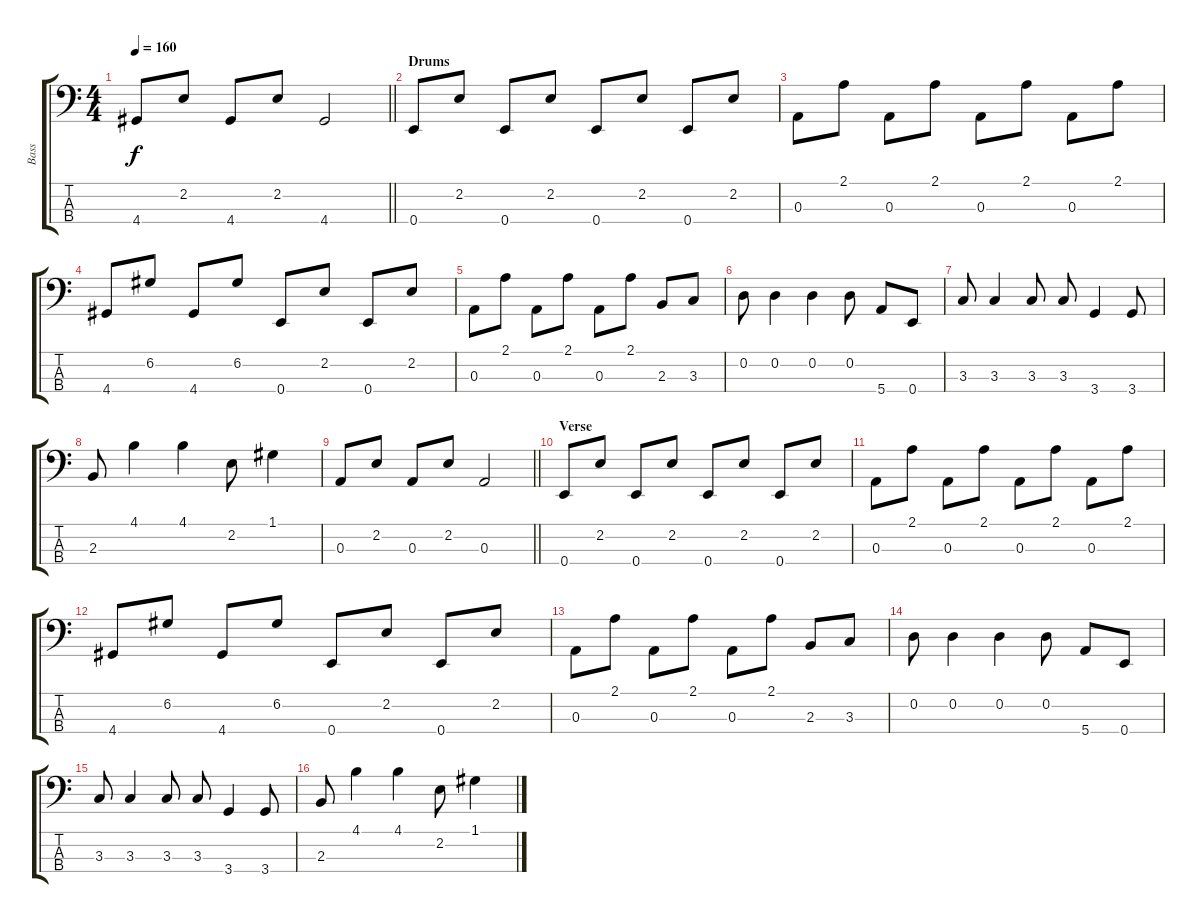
\track ("Bass" "Bass") {instrument electricbasspick}
\staff {score tabs}
\tuning (G2 D2 A1 E1) {hide}
\ts (4 4)
\tempo 160
\clef f4
\barLineRight lightlight
\ks c
4.4.8{dy f} 2.2.8 4.4.8 2.2.8 4.4.2 |
\section ("" "Drums")
0.4.8 2.2.8 0.4.8 2.2.8 0.4.8 2.2.8 0.4.8 2.2.8 |
0.3.8 2.1.8 0.3.8 2.1.8 0.3.8 2.1.8 0.3.8 2.1.8 |
4.4.8 6.2.8 4.4.8 6.2.8 0.4.8 2.2.8 0.4.8 2.2.8 |
0.3.8 2.1.8 0.3.8 2.1.8 0.3.8 2.1.8 2.3.8 3.3.8 |
0.2.8 0.2.4 0.2.4 0.2.8 5.4.8 0.4.8 |
3.3.8 3.3.4 3.3.8 3.3.8 3.4.4 3.4.8 |
2.3.8 4.1.4 4.1.4 2.2.8 1.1.4 |
\barLineRight lightlight
0.3.8 2.2.8 0.3.8 2.2.8 0.3.2 |
\section ("" "Verse")
0.4.8 2.2.8 0.4.8 2.2.8 0.4.8 2.2.8 0.4.8 2.2.8 |
0.3.8 2.1.8 0.3.8 2.1.8 0.3.8 2.1.8 0.3.8 2.1.8 |
4.4.8 6.2.8 4.4.8 6.2.8 0.4.8 2.2.8 0.4.8 2.2.8 |
0.3.8 2.1.8 0.3.8 2.1.8 0.3.8 2.1.8 2.3.8 3.3.8 |
0.2.8 0.2.4 0.2.4 0.2.8 5.4.8 0.4.8 |
3.3.8 3.3.4 3.3.8 3.3.8 3.4.4 3.4.8 |
2.3.8 4.1.4 4.1.4 2.2.8 1.1.4
